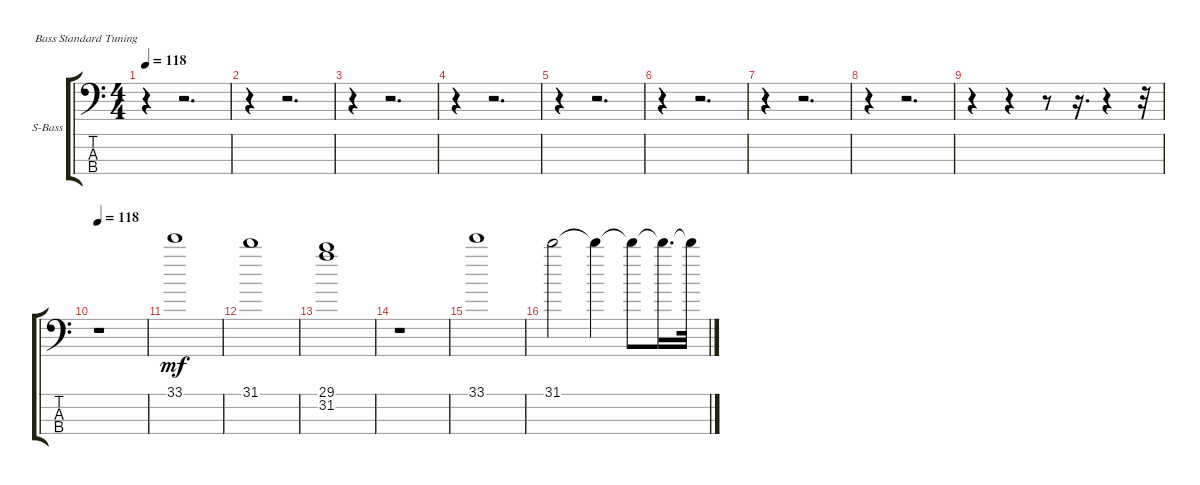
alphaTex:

\bracketExtendMode groupsimilarinstruments
\firstSystemTrackNameOrientation horizontal
\otherSystemsTrackNameOrientation horizontal
\track ("Synth2" "S-Bass") {instrument synthbass1}
\staff {score tabs}
\tuning (G2 D2 A1 E1)
\ts (4 4)
\tempo 118
\clef f4
\ks c
r.4{dy mf} r.2{d} |
r.4 r.2{d} |
r.4 r.2{d} |
r.4 r.2{d} |
r.4 r.2{d} |
r.4 r.2{d} |
r.4 r.2{d} |
r.4 r.2{d} |
r.4 r.4 r.8 r.16{d} r.4 r.32 |
\tempo 118
r.1 |
33.1.1 |
31.1.1 |
(29.1 31.2).1 |
r.1 |
33.1.1 |
31.1.2 31.1{t}.4 31.1{t}.8 31.1{t}.16{d} 31.1{t}.32
